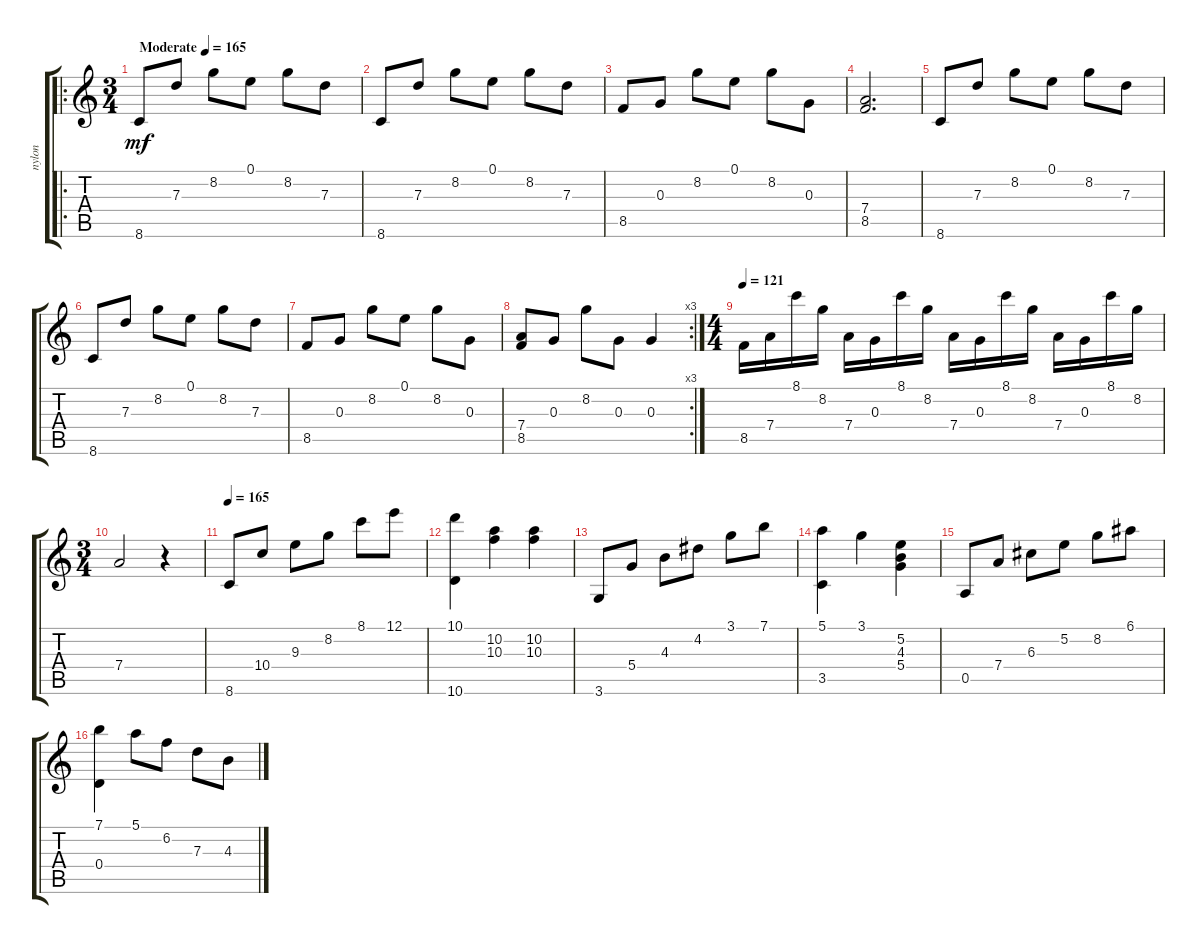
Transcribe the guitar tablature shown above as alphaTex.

\track ("nylon" "nylon") {instrument acousticguitarsteel}
\staff {score tabs}
\tuning (E4 B3 G3 D3 A2 E2) {hide}
\ro
\ts (3 4)
\tempo (165 "Moderate")
\clef g2
\ks c
8.6.8{dy mf instrument acousticguitarsteel} 7.3.8 8.2.8 0.1.8 8.2.8 7.3.8 |
8.6.8 7.3.8 8.2.8 0.1.8 8.2.8 7.3.8 |
8.5.8 0.3.8 8.2.8 0.1.8 8.2.8 0.3.8 |
(7.4 8.5).2{d} |
8.6.8 7.3.8 8.2.8 0.1.8 8.2.8 7.3.8 |
8.6.8 7.3.8 8.2.8 0.1.8 8.2.8 7.3.8 |
8.5.8 0.3.8 8.2.8 0.1.8 8.2.8 0.3.8 |
\rc 3
(7.4 8.5).8 0.3.8 8.2.8 0.3.8 0.3.4 |
\ts (4 4)
\tempo 121
8.5.16 7.4.16 8.1.16 8.2.16 7.4.16 0.3.16 8.1.16 8.2.16 7.4.16 0.3.16 8.1.16 8.2.16 7.4.16 0.3.16 8.1.16 8.2.16 |
\ts (3 4)
7.4.2 r.4 |
\tempo 165
8.6.8 10.4.8 9.3.8 8.2.8 8.1.8 12.1.8 |
(10.1 10.6).4 (10.2 10.3).4 (10.2 10.3).4 |
3.6.8 5.4.8 4.3.8 4.2.8 3.1.8 7.1.8 |
(5.1 3.5).4 3.1.4 (5.2 4.3 5.4).4 |
0.5.8 7.4.8 6.3.8 5.2.8 8.2.8 6.1.8 |
(7.1 0.4).4 5.1.8 6.2.8 7.3.8 4.3.8
